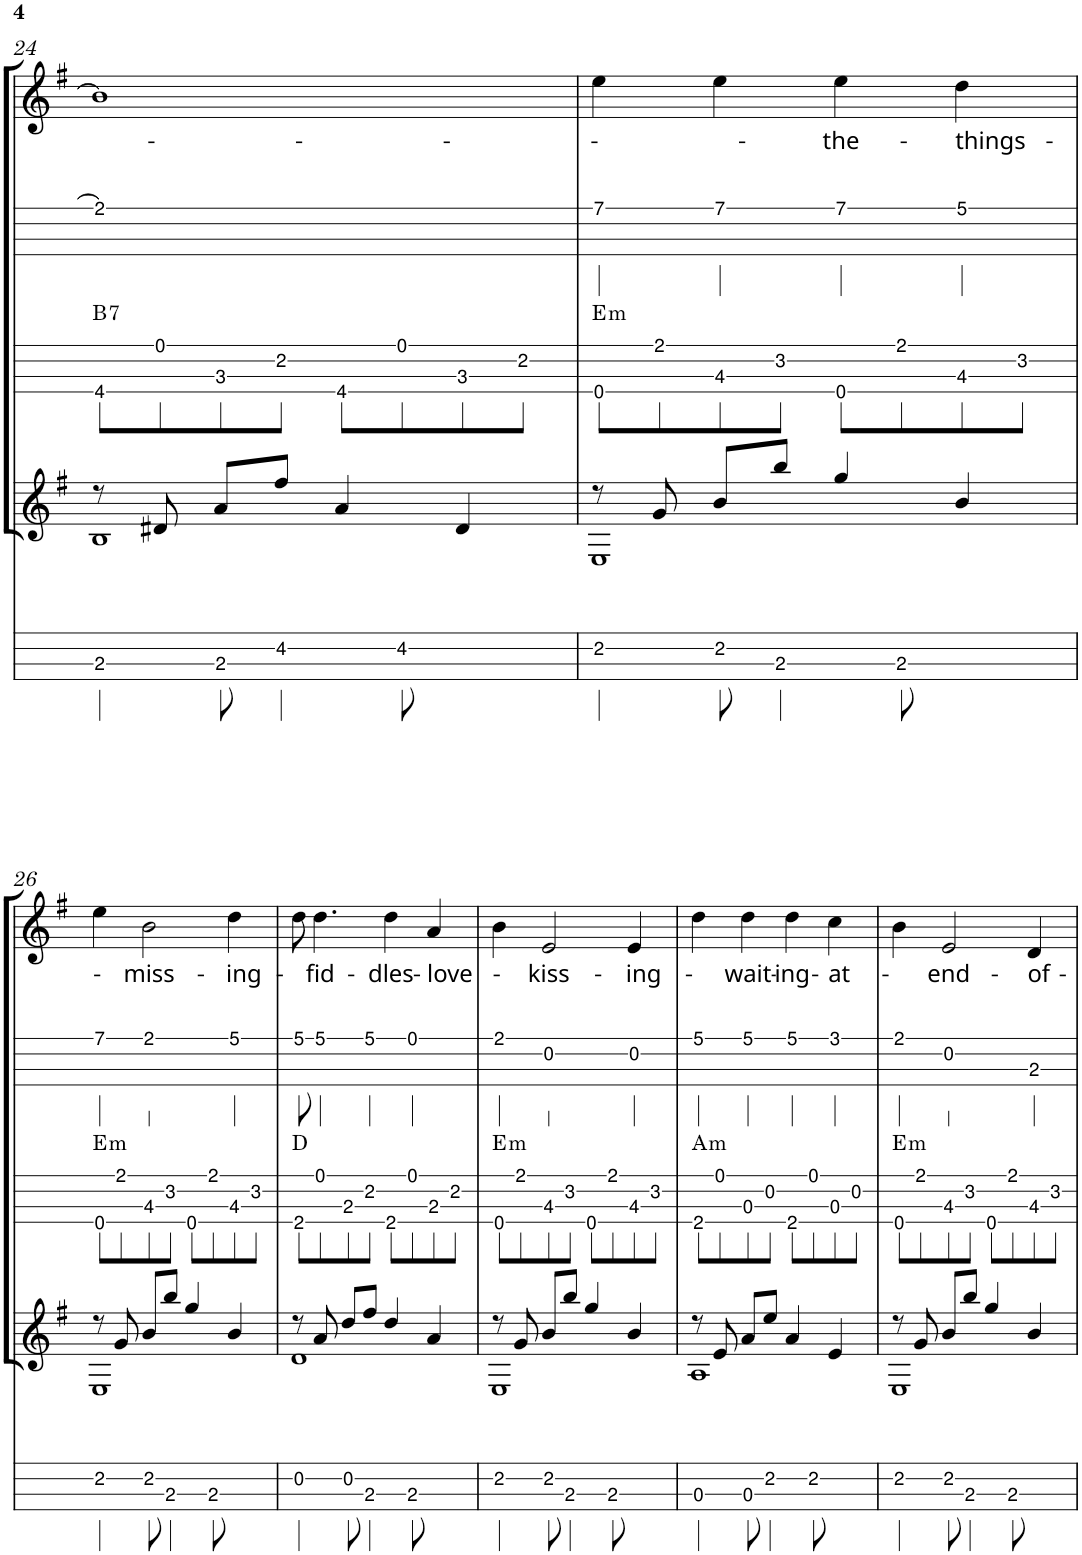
**kern	**kern	**kern	**harte	**kern	**kern	**text
*part5	*part4	*part3	*part3	*part2	*part1	*part1
*staff5	*staff4	*staff3	*	*staff2	*staff1	*staff1
*I"Bass Guitar	*I"Guitar  (BB)	*I"Banjolele	*	*I"Ukulele	*I"Mandolin	*
*	*	*I'Bjo	*	*	*	*
!!LO:PB:g=z
*	*clefG2	*	*	*	*clefG2	*
*	*Trd7c12	*Trd7c12	*	*	*	*
*k[f#]	*k[f#]	*k[f#]	*	*k[f#]	*k[f#]	*
*G:	*G:	*G:	*	*G:	*G:	*
*M4/4	*M4/4	*M4/4	*	*M4/4	*M4/4	*
=24	=24	=24	=24	=24	=24	=24
*	*^	*	*	*	*	*
!	!	!	!	!LO:H:kt=7	!	!	!
4BBB\	8r	1B	8B\L	B:7	1b]	1b]	.
.	8d#X/	.	8a\	.	.	.	.
8BBB\	8a/L	.	8e-\	.	.	.	.
4FF#\	8ff#/J	.	8f#\J	.	.	.	.
.	4a/	.	8B\L	.	.	.	.
8FF#\	.	.	8a\	.	.	.	.
4ryy	4d#/	.	8e-\	.	.	.	.
.	.	.	8f#\J	.	.	.	.
=25	=25	=25	=25	=25	=25	=25	=25
!	!	!	!	!LO:H:kt=m	!	!	!
4EE\	8r	1E	8G\L	E:min	4ee\	4ee\	.
.	8g/	.	8b\	.	.	.	.
8EE\	8b/L	.	8e\	.	4ee\	4ee\	.
4BBB\	8bb/J	.	8g\J	.	.	.	.
!	!	!	!	!	!	!	!LO:LY:b
.	4gg/	.	8G\L	.	4ee\	4ee\	-the-
8BBB\	.	.	8b\	.	.	.	.
!	!	!	!	!	!	!	!LO:LY:b
4ryy	4b/	.	8e\	.	4dd\	4dd\	-things-
.	.	.	8g\J	.	.	.	.
!!LO:LB:g=z
=26	=26	=26	=26	=26	=26	=26	=26
!	!	!	!	!LO:H:kt=m	!	!	!
4EE\	8r	1E	8G\L	E:min	4ee\	4ee\	.
.	8g/	.	8b\	.	.	.	.
!	!	!	!	!	!	!	!LO:LY:b
8EE\	8b/L	.	8e\	.	2b\	2b\	-miss-
4BBB\	8bb/J	.	8g\J	.	.	.	.
.	4gg/	.	8G\L	.	.	.	.
8BBB\	.	.	8b\	.	.	.	.
!	!	!	!	!	!	!	!LO:LY:b
4ryy	4b/	.	8e\	.	4dd\	4dd\	-ing-
.	.	.	8g\J	.	.	.	.
=27	=27	=27	=27	=27	=27	=27	=27
4DD\	8r	1d	8A\L	D:maj	8dd\	8dd\	.
!	!	!	!	!	!	!	!LO:LY:b
.	8a/	.	8a\	.	4dd\	4.dd\	-fid-
8DD\	8dd/L	.	8d\	.	.	.	.
4BBB\	8ff#/J	.	8f#\J	.	4dd\	.	.
!	!	!	!	!	!	!	!LO:LY:b
.	4dd/	.	8A\L	.	.	4dd\	-dles-
8BBB\	.	.	8a\	.	4a\	.	.
!	!	!	!	!	!	!	!LO:LY:b
4ryy	4a/	.	8d\	.	.	4a/	-love-
.	.	.	8f#\J	.	8ryy	.	.
=28	=28	=28	=28	=28	=28	=28	=28
!	!	!	!	!LO:H:kt=m	!	!	!
4EE\	8r	1E	8G\L	E:min	4b\	4b\	.
.	8g/	.	8b\	.	.	.	.
!	!	!	!	!	!	!	!LO:LY:b
8EE\	8b/L	.	8e\	.	2e\	2e/	-kiss-
4BBB\	8bb/J	.	8g\J	.	.	.	.
.	4gg/	.	8G\L	.	.	.	.
8BBB\	.	.	8b\	.	.	.	.
!	!	!	!	!	!	!	!LO:LY:b
4ryy	4b/	.	8e\	.	4e\	4e/	-ing-
.	.	.	8g\J	.	.	.	.
=29	=29	=29	=29	=29	=29	=29	=29
!	!	!	!	!LO:H:kt=m	!	!	!
4AAA\	8r	1A	8A\L	A:min	4dd\	4dd\	.
.	8e/	.	8a\	.	.	.	.
!	!	!	!	!	!	!	!LO:LY:b
8AAA\	8a/L	.	8c\	.	4dd\	4dd\	-wait-
4EE\	8ee/J	.	8e\J	.	.	.	.
!	!	!	!	!	!	!	!LO:LY:b
.	4a/	.	8A\L	.	4dd\	4dd\	-ing-
8EE\	.	.	8a\	.	.	.	.
!	!	!	!	!	!	!	!LO:LY:b
4ryy	4e/	.	8c\	.	4cc\	4cc\	-at-
.	.	.	8e\J	.	.	.	.
=30	=30	=30	=30	=30	=30	=30	=30
!	!	!	!	!LO:H:kt=m	!	!	!
4EE\	8r	1E	8G\L	E:min	4b\	4b\	.
.	8g/	.	8b\	.	.	.	.
!	!	!	!	!	!	!	!LO:LY:b
8EE\	8b/L	.	8e\	.	2e\	2e/	-end-
4BBB\	8bb/J	.	8g\J	.	.	.	.
.	4gg/	.	8G\L	.	.	.	.
8BBB\	.	.	8b\	.	.	.	.
!	!	!	!	!	!	!	!LO:LY:b
4ryy	4b/	.	8e\	.	4d\	4d/	-of-
.	.	.	8g\J	.	.	.	.
*	*v	*v	*	*	*	*	*
=	=	=	=	=	=	=
*-	*-	*-	*-	*-	*-	*-
